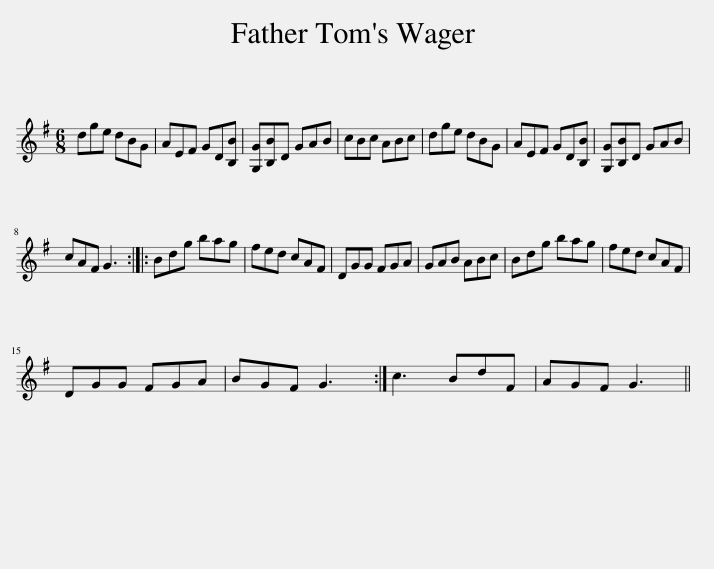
X:1
L:1/8
M:6/8
I:linebreak $
K:G
V:1 treble
V:1
 dge dBG | AEF GD[B,B] | [G,G][B,B]D GAB | cBc ABc | dge dBG | %5
 AEF GD[B,B] | [G,G][B,B]D GAB |$ cAF G3 :: Bdg bag | fed cAF | %10
 DGG FGA | GAB ABc | Bdg bag | fed cAF |$ DGG FGA | %15
 BGF G3 :| c3 BdF | AGF G3 || %18
